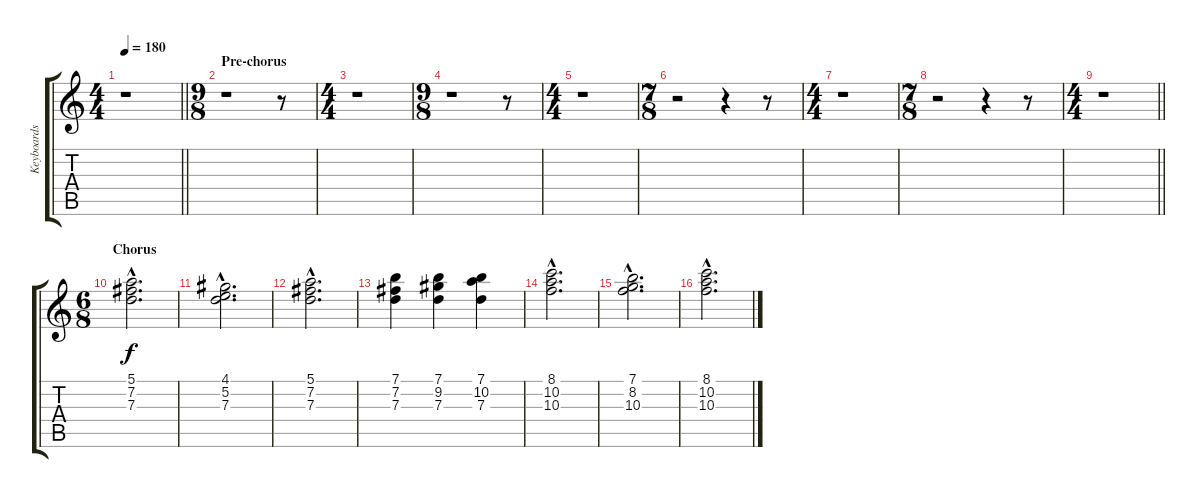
\track ("Keyboards" "Keyboards") {instrument stringensemble1}
\staff {score tabs}
\tuning (E5 B4 G4 D4 A3 E3) {hide}
\ts (4 4)
\tempo 180
\clef g2
\barLineRight lightlight
\ks c
r.1{dy f} |
\ts (9 8)
\section ("" "Pre-chorus")
r.1 r.8 |
\ts (4 4)
r.1 |
\ts (9 8)
r.1 r.8 |
\ts (4 4)
r.1 |
\ts (7 8)
r.2 r.4 r.8 |
\ts (4 4)
r.1 |
\ts (7 8)
r.2 r.4 r.8 |
\ts (4 4)
\barLineRight lightlight
r.1 |
\ts (6 8)
\section ("" "Chorus")
(5.1{hac} 7.2{hac} 7.3{hac}).2{d volume 12} |
(4.1{hac} 5.2{hac} 7.3{hac}).2{d} |
(5.1{hac} 7.2{hac} 7.3{hac}).2{d} |
(7.1 7.2 7.3).4 (7.1 9.2 7.3).4 (7.1 10.2 7.3).4 |
(8.1{hac} 10.2{hac} 10.3{hac}).2{d} |
(7.1{hac} 8.2{hac} 10.3{hac}).2{d} |
(8.1{hac} 10.2{hac} 10.3{hac}).2{d}
